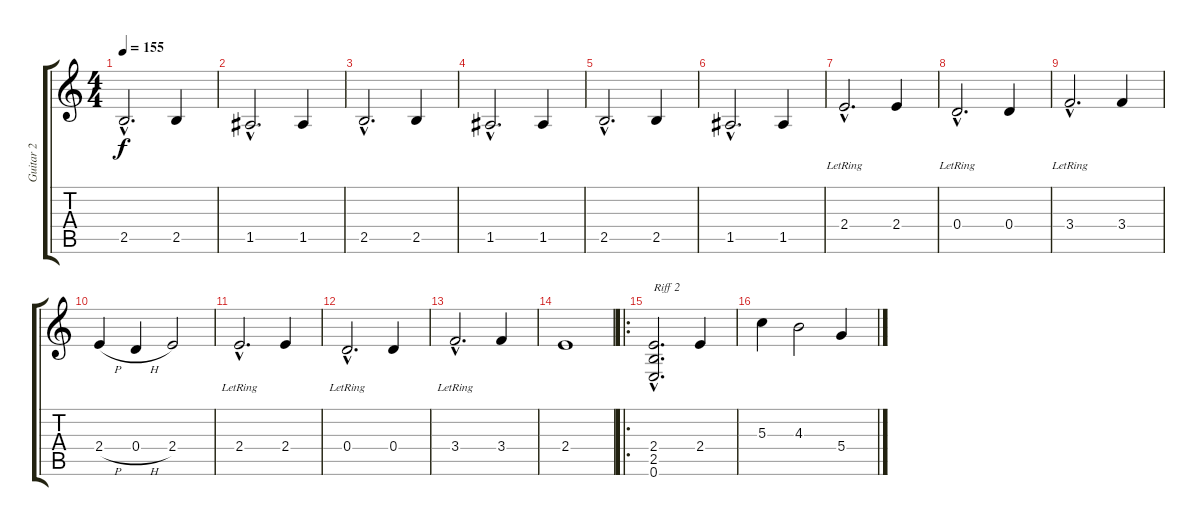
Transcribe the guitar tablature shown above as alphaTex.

\track ("Guitar 2" "Guitar 2") {instrument distortionguitar}
\staff {score tabs}
\tuning (E4 B3 G3 D3 A2 E2) {hide}
\ts (4 4)
\tempo 155
\clef g2
\ks c
2.5{hac}.2{d dy f} 2.5.4 |
1.5{hac}.2{d} 1.5.4 |
2.5{hac}.2{d} 2.5.4 |
1.5{hac}.2{d} 1.5.4 |
2.5{hac}.2{d} 2.5.4 |
1.5{hac}.2{d} 1.5.4 |
2.4{hac lr}.2{d} 2.4.4 |
0.4{hac lr}.2{d} 0.4.4 |
3.4{hac lr}.2{d} 3.4.4 |
2.4{h}.4 0.4{h}.4 2.4.2 |
2.4{hac lr}.2{d} 2.4.4 |
0.4{hac lr}.2{d} 0.4.4 |
3.4{hac lr}.2{d} 3.4.4 |
2.4.1 |
\ro
(2.4{hac} 2.5{hac} 0.6{hac}).2{d txt "Riff 2"} 2.4.4 |
5.3.4 4.3.2 5.4.4
